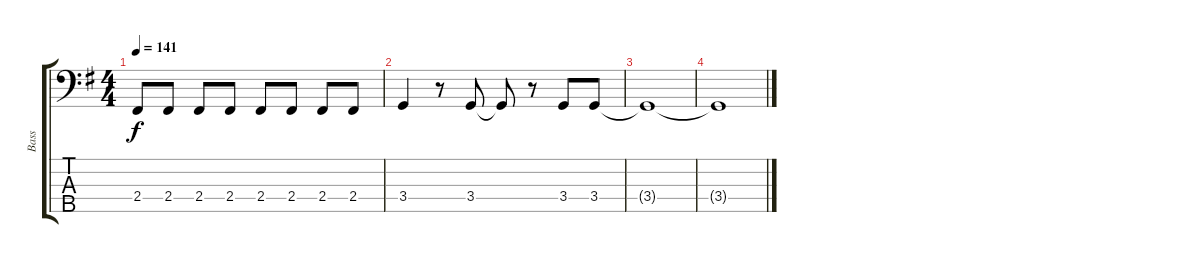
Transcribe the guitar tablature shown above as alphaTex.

\track ("Bass" "Bass") {instrument electricbassfinger}
\staff {score tabs}
\tuning (G2 D2 A1 E1 B0) {hide}
\ts (4 4)
\tempo 141
\clef f4
\ks g
2.4.8{dy f} 2.4.8 2.4.8 2.4.8 2.4.8 2.4.8 2.4.8 2.4.8 |
3.4.4 r.8 3.4.8 3.4{t}.8 r.8 3.4.8 3.4.8 |
3.4{t}.1 |
3.4{t}.1
